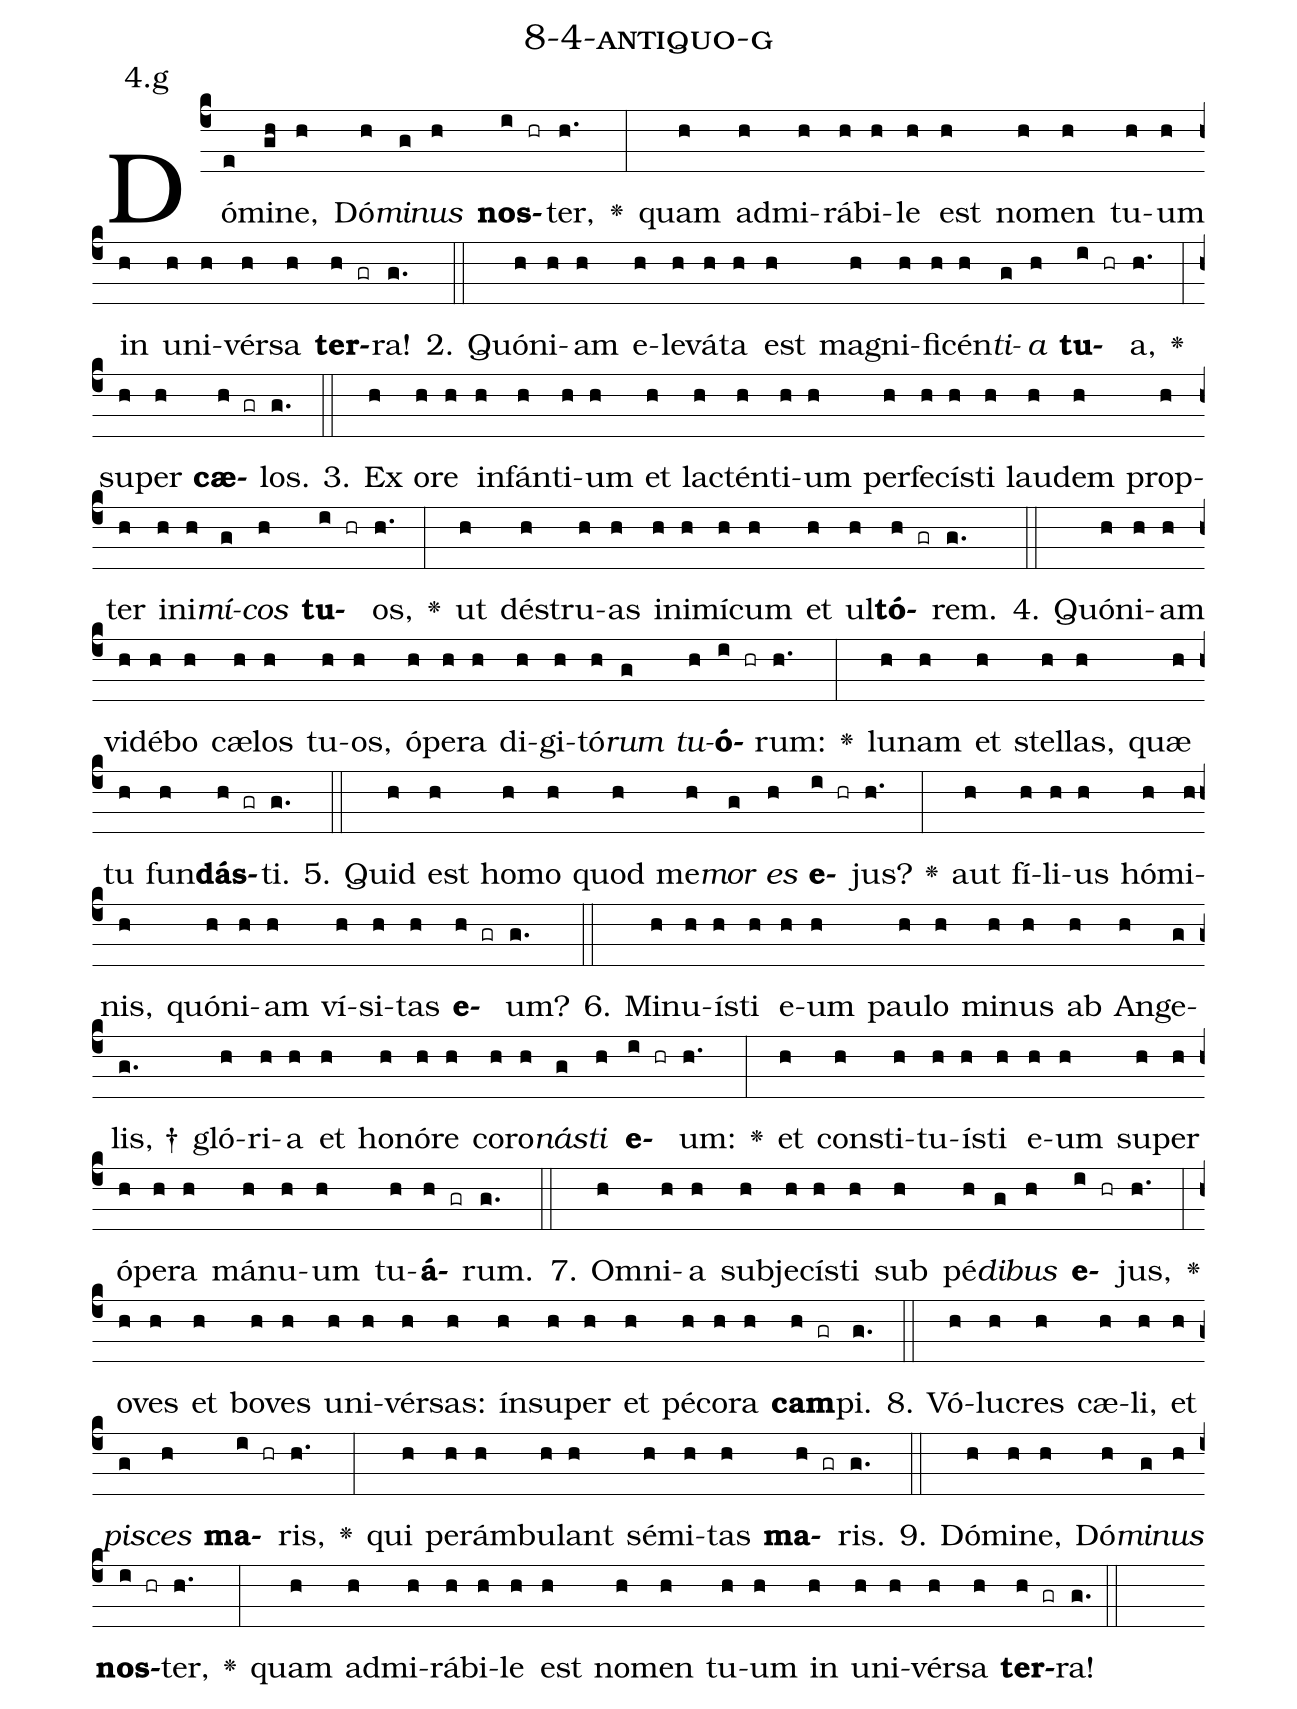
name: 8-4-antiquo-g;
annotation: 4.g;
%%
(c4)Dó(e)mi(gh)ne,(h) Dó(h)<i>mi</i>(g)<i>nus</i>(h) <b>nos</b>(i hr)ter,(h.) <v>\greheightstar</v>(:) quam(h) ad(h)mi(h)rá(h)bi(h)le(h) est(h) no(h)men(h) tu(h)um(h) in(h) u(h)ni(h)vér(h)sa(h) <b>ter</b>(h gr)ra!(g.) (::)
2. Quón(h)i(h)am(h) e(h)le(h)vá(h)ta(h) est(h) ma(h)gni(h)fi(h)cén(h)<i>ti</i>(g)<i>a</i>(h) <b>tu</b>(i hr)a,(h.) <v>\greheightstar</v>(:) su(h)per(h) <b>cæ</b>(h gr)los.(g.) (::)
3. Ex(h) o(h)re(h) in(h)fán(h)ti(h)um(h) et(h) lac(h)tén(h)ti(h)um(h) per(h)fe(h)cís(h)ti(h) lau(h)dem(h) prop(h)ter(h) in(h)i(h)<i>mí</i>(g)<i>cos</i>(h) <b>tu</b>(i hr)os,(h.) <v>\greheightstar</v>(:) ut(h) dé(h)stru(h)as(h) in(h)i(h)mí(h)cum(h) et(h) ul(h)<b>tó</b>(h gr)rem.(g.) (::)
4. Quón(h)i(h)am(h) vi(h)dé(h)bo(h) cæ(h)los(h) tu(h)os,(h) ó(h)pe(h)ra(h) di(h)gi(h)tó(h)<i>rum</i>(g) <i>tu</i>(h)<b>ó</b>(i hr)rum:(h.) <v>\greheightstar</v>(:) lu(h)nam(h) et(h) stel(h)las,(h) quæ(h) tu(h) fun(h)<b>dás</b>(h gr)ti.(g.) (::)
5. Quid(h) est(h) ho(h)mo(h) quod(h) me(h)<i>mor</i>(g) <i>es</i>(h) <b>e</b>(i hr)jus?(h.) <v>\greheightstar</v>(:) aut(h) fí(h)li(h)us(h) hó(h)mi(h)nis,(h) quón(h)i(h)am(h) ví(h)si(h)tas(h) <b>e</b>(h gr)um?(g.) (::)
6. Mi(h)nu(h)ís(h)ti(h) e(h)um(h) pau(h)lo(h) mi(h)nus(h) ab(h) An(h)ge(g)lis, †(g.) gló(h)ri(h)a(h) et(h) ho(h)nó(h)re(h) co(h)ro(h)<i>nás</i>(g)<i>ti</i>(h) <b>e</b>(i hr)um:(h.) <v>\greheightstar</v>(:) et(h) con(h)sti(h)tu(h)ís(h)ti(h) e(h)um(h) su(h)per(h) ó(h)pe(h)ra(h) má(h)nu(h)um(h) tu(h)<b>á</b>(h gr)rum.(g.) (::)
7. Om(h)ni(h)a(h) sub(h)je(h)cís(h)ti(h) sub(h) pé(h)<i>di</i>(g)<i>bus</i>(h) <b>e</b>(i hr)jus,(h.) <v>\greheightstar</v>(:) o(h)ves(h) et(h) bo(h)ves(h) u(h)ni(h)vér(h)sas:(h) ín(h)su(h)per(h) et(h) pé(h)co(h)ra(h) <b>cam</b>(h gr)pi.(g.) (::)
8. Vó(h)lu(h)cres(h) cæ(h)li,(h) et(h) <i>pi</i>(g)<i>sces</i>(h) <b>ma</b>(i hr)ris,(h.) <v>\greheightstar</v>(:) qui(h) per(h)ám(h)bu(h)lant(h) sé(h)mi(h)tas(h) <b>ma</b>(h gr)ris.(g.) (::)
9. Dó(h)mi(h)ne,(h) Dó(h)<i>mi</i>(g)<i>nus</i>(h) <b>nos</b>(i hr)ter,(h.) <v>\greheightstar</v>(:) quam(h) ad(h)mi(h)rá(h)bi(h)le(h) est(h) no(h)men(h) tu(h)um(h) in(h) u(h)ni(h)vér(h)sa(h) <b>ter</b>(h gr)ra!(g.) (::)
